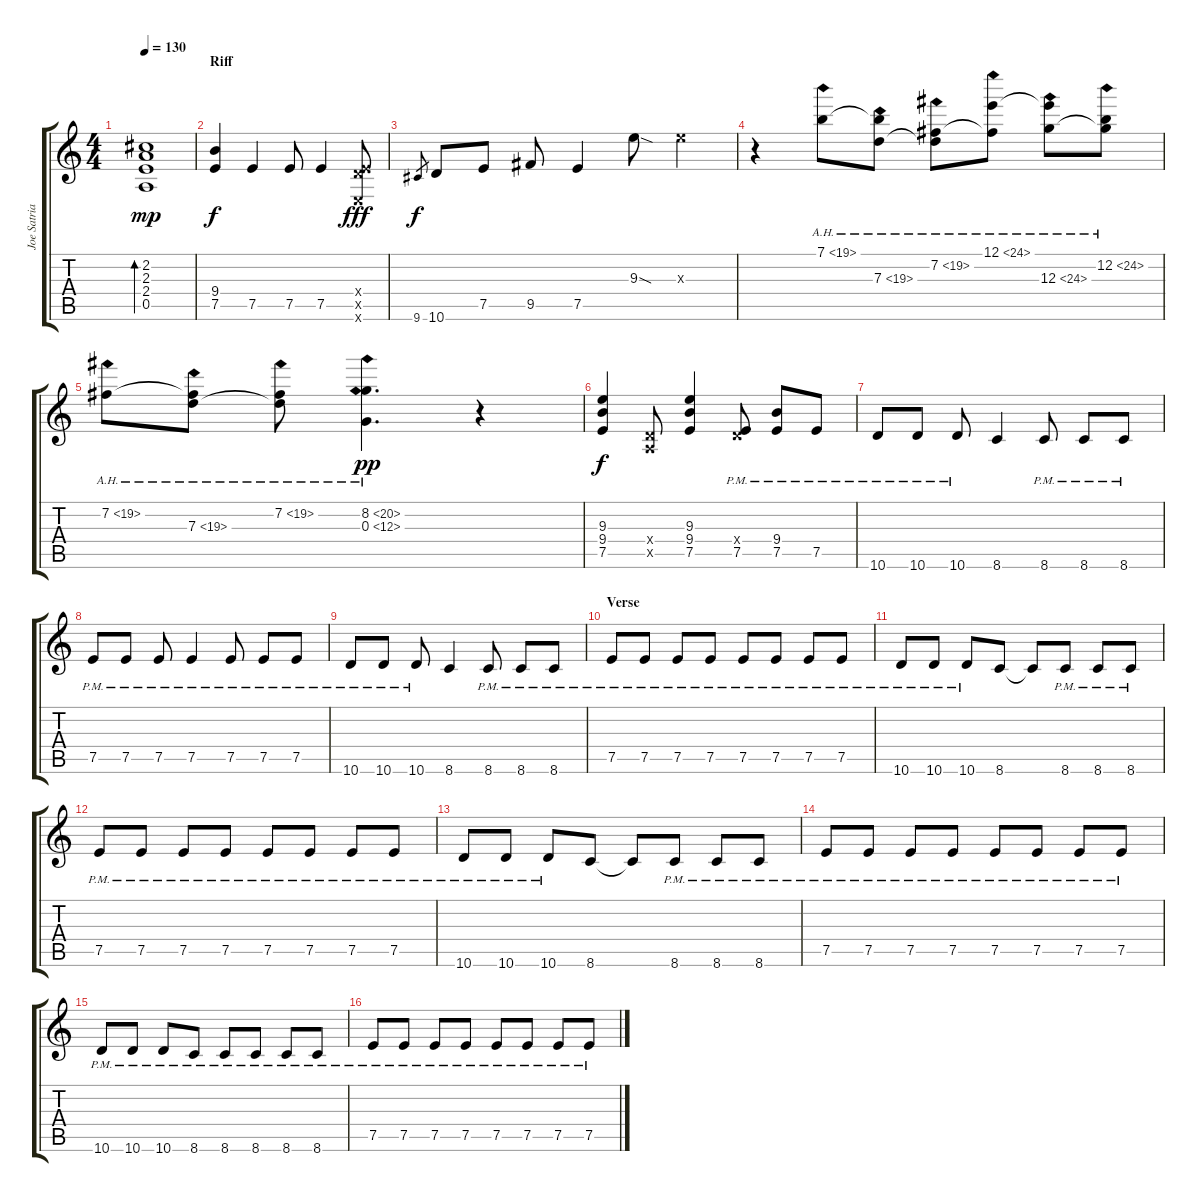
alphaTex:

\track ("Joe Satriani" "Joe Satria") {instrument overdrivenguitar}
\staff {score tabs}
\tuning (E4 B3 G3 D3 A2 E2) {hide}
\ts (4 4)
\tempo 130
\clef g2
\ks c
(2.2 2.3 2.4 0.5).1{bd 120 dy mp} |
\section ("" "Riff")
(9.4 7.5).4{dy f} 7.5.4 7.5.8 7.5.4 (0.4{x} 7.5{x} 0.6{x}).8{dy fff} |
9.6.8{gr dy f} 10.6.8 7.5.8 9.5.8 7.5.4 9.3{sod}.8 9.3{x}.4 |
r.4 7.1{ah 12}.8 (7.1{t} 7.3{ah 12}).8 (7.2{ah 12} 7.3{t}).8 (12.1{ah 12} 7.2{t}).8 (12.1{t} 12.3{ah 12}).8 (12.2{ah 12} 12.3{t}).8 |
7.2{ah 12}.8 (7.2{t} 7.3{ah 12}).8 (7.2{ah 12} 7.3{t}).8 (8.2{ah 12} 0.3{ah 12}).4{d dy pp} r.4 |
(9.3 9.4 7.5).4{dy f} (0.4{x} 0.5{x}).8 (9.3 9.4 7.5).4 (0.4{x} 7.5{pm}).8 (9.4{pm} 7.5{pm}).8 7.5{pm}.8 |
10.6{pm}.8 10.6{pm}.8 10.6{pm}.8 8.6.4 8.6{pm}.8 8.6{pm}.8 8.6{pm}.8 |
7.5{pm}.8 7.5{pm}.8 7.5{pm}.8 7.5{pm}.4 7.5{pm}.8 7.5{pm}.8 7.5{pm}.8 |
10.6{pm}.8 10.6{pm}.8 10.6{pm}.8 8.6.4 8.6{pm}.8 8.6{pm}.8 8.6{pm}.8 |
\section ("" "Verse")
7.5{pm}.8 7.5{pm}.8 7.5{pm}.8 7.5{pm}.8 7.5{pm}.8 7.5{pm}.8 7.5{pm}.8 7.5{pm}.8 |
10.6{pm}.8 10.6{pm}.8 10.6{pm}.8 8.6.8 8.6{t}.8 8.6{pm}.8 8.6{pm}.8 8.6{pm}.8 |
7.5{pm}.8 7.5{pm}.8 7.5{pm}.8 7.5{pm}.8 7.5{pm}.8 7.5{pm}.8 7.5{pm}.8 7.5{pm}.8 |
10.6{pm}.8 10.6{pm}.8 10.6{pm}.8 8.6.8 8.6{t}.8 8.6{pm}.8 8.6{pm}.8 8.6{pm}.8 |
7.5{pm}.8 7.5{pm}.8 7.5{pm}.8 7.5{pm}.8 7.5{pm}.8 7.5{pm}.8 7.5{pm}.8 7.5{pm}.8 |
10.6{pm}.8 10.6{pm}.8 10.6{pm}.8 8.6{pm}.8 8.6{pm}.8 8.6{pm}.8 8.6{pm}.8 8.6{pm}.8 |
7.5{pm}.8 7.5{pm}.8 7.5{pm}.8 7.5{pm}.8 7.5{pm}.8 7.5{pm}.8 7.5{pm}.8 7.5{pm}.8
